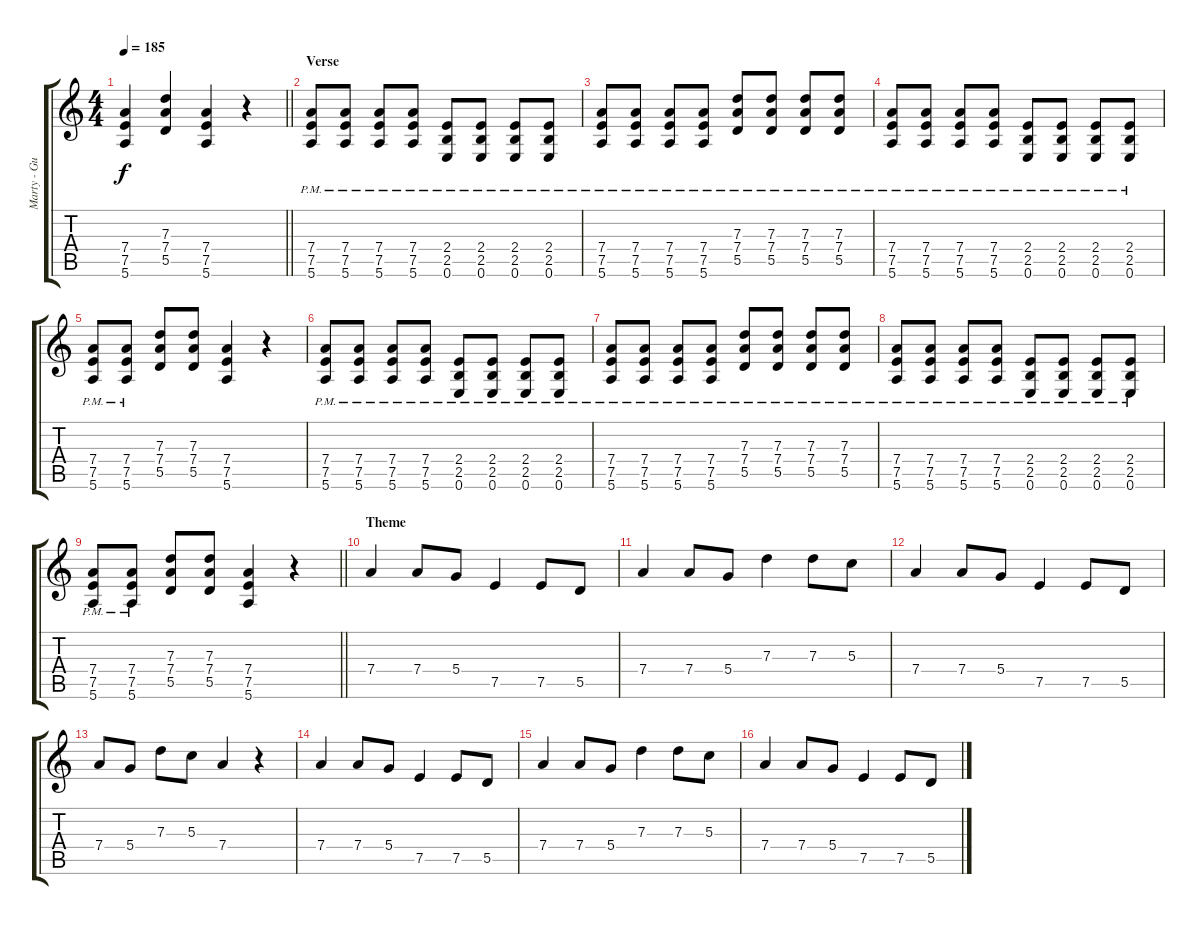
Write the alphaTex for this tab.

\track ("Marty - Guitar" "Marty - Gu") {instrument overdrivenguitar}
\staff {score tabs}
\tuning (E4 B3 G3 D3 A2 E2) {hide}
\ts (4 4)
\tempo 185
\clef g2
\barLineRight lightlight
\ks c
(7.4 7.5 5.6).4{dy f} (7.3 7.4 5.5).4 (7.4 7.5 5.6).4 r.4 |
\section ("" "Verse")
(7.4{pm} 7.5{pm} 5.6{pm}).8 (7.4{pm} 7.5{pm} 5.6{pm}).8 (7.4{pm} 7.5{pm} 5.6{pm}).8 (7.4{pm} 7.5{pm} 5.6{pm}).8 (2.4{pm} 2.5{pm} 0.6{pm}).8 (2.4{pm} 2.5{pm} 0.6{pm}).8 (2.4{pm} 2.5{pm} 0.6{pm}).8 (2.4{pm} 2.5{pm} 0.6{pm}).8 |
(7.4{pm} 7.5{pm} 5.6{pm}).8 (7.4{pm} 7.5{pm} 5.6{pm}).8 (7.4{pm} 7.5{pm} 5.6{pm}).8 (7.4{pm} 7.5{pm} 5.6{pm}).8 (7.3{pm} 7.4{pm} 5.5{pm}).8 (7.3{pm} 7.4{pm} 5.5{pm}).8 (7.3{pm} 7.4{pm} 5.5{pm}).8 (7.3{pm} 7.4{pm} 5.5{pm}).8 |
(7.4{pm} 7.5{pm} 5.6{pm}).8 (7.4{pm} 7.5{pm} 5.6{pm}).8 (7.4{pm} 7.5{pm} 5.6{pm}).8 (7.4{pm} 7.5{pm} 5.6{pm}).8 (2.4{pm} 2.5{pm} 0.6{pm}).8 (2.4{pm} 2.5{pm} 0.6{pm}).8 (2.4{pm} 2.5{pm} 0.6{pm}).8 (2.4{pm} 2.5{pm} 0.6{pm}).8 |
(7.4{pm} 7.5{pm} 5.6{pm}).8 (7.4{pm} 7.5{pm} 5.6{pm}).8 (7.3 7.4 5.5).8 (7.3 7.4 5.5).8 (7.4 7.5 5.6).4 r.4 |
(7.4{pm} 7.5{pm} 5.6{pm}).8 (7.4{pm} 7.5{pm} 5.6{pm}).8 (7.4{pm} 7.5{pm} 5.6{pm}).8 (7.4{pm} 7.5{pm} 5.6{pm}).8 (2.4{pm} 2.5{pm} 0.6{pm}).8 (2.4{pm} 2.5{pm} 0.6{pm}).8 (2.4{pm} 2.5{pm} 0.6{pm}).8 (2.4{pm} 2.5{pm} 0.6{pm}).8 |
(7.4{pm} 7.5{pm} 5.6{pm}).8 (7.4{pm} 7.5{pm} 5.6{pm}).8 (7.4{pm} 7.5{pm} 5.6{pm}).8 (7.4{pm} 7.5{pm} 5.6{pm}).8 (7.3{pm} 7.4{pm} 5.5{pm}).8 (7.3{pm} 7.4{pm} 5.5{pm}).8 (7.3{pm} 7.4{pm} 5.5{pm}).8 (7.3{pm} 7.4{pm} 5.5{pm}).8 |
(7.4{pm} 7.5{pm} 5.6{pm}).8 (7.4{pm} 7.5{pm} 5.6{pm}).8 (7.4{pm} 7.5{pm} 5.6{pm}).8 (7.4{pm} 7.5{pm} 5.6{pm}).8 (2.4{pm} 2.5{pm} 0.6{pm}).8 (2.4{pm} 2.5{pm} 0.6{pm}).8 (2.4{pm} 2.5{pm} 0.6{pm}).8 (2.4{pm} 2.5{pm} 0.6{pm}).8 |
\barLineRight lightlight
(7.4{pm} 7.5{pm} 5.6{pm}).8 (7.4{pm} 7.5{pm} 5.6{pm}).8 (7.3 7.4 5.5).8 (7.3 7.4 5.5).8 (7.4 7.5 5.6).4 r.4 |
\section ("" "Theme")
7.4.4 7.4.8 5.4.8 7.5.4 7.5.8 5.5.8 |
7.4.4 7.4.8 5.4.8 7.3.4 7.3.8 5.3.8 |
7.4.4 7.4.8 5.4.8 7.5.4 7.5.8 5.5.8 |
7.4.8 5.4.8 7.3.8 5.3.8 7.4.4 r.4 |
7.4.4 7.4.8 5.4.8 7.5.4 7.5.8 5.5.8 |
7.4.4 7.4.8 5.4.8 7.3.4 7.3.8 5.3.8 |
7.4.4 7.4.8 5.4.8 7.5.4 7.5.8 5.5.8
